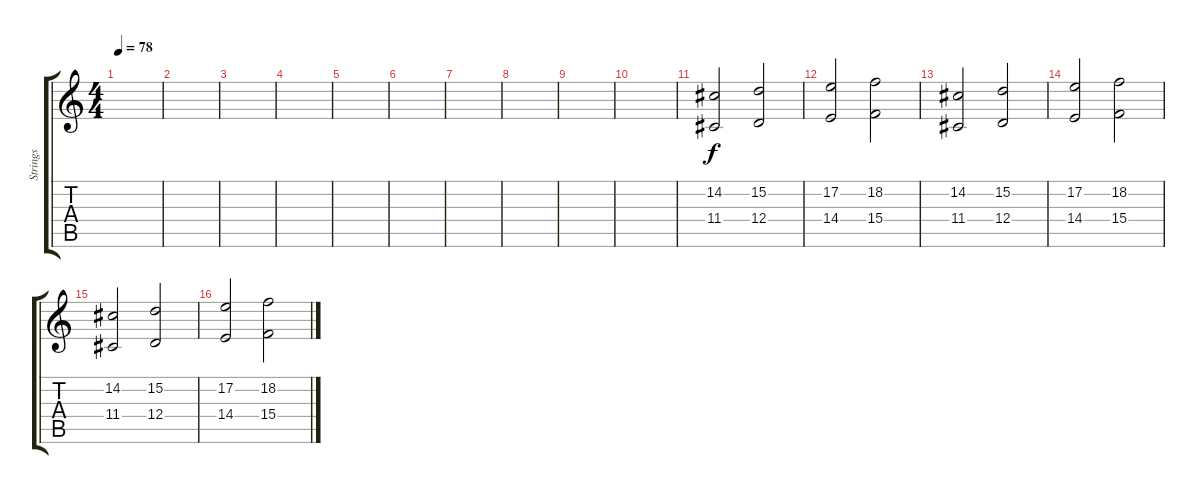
\track ("Strings" "Strings") {instrument stringensemble1}
\staff {score tabs}
\tuning (E4 B3 G3 D3 A2 E2) {hide}
\ts (4 4)
\tempo 78
\clef g2
\ks c
|
|
|
|
|
|
|
|
|
|
(14.2 11.4).2 (15.2 12.4).2 |
(17.2 14.4).2 (18.2 15.4).2 |
(14.2 11.4).2 (15.2 12.4).2 |
(17.2 14.4).2 (18.2 15.4).2 |
(14.2 11.4).2 (15.2 12.4).2 |
(17.2 14.4).2 (18.2 15.4).2
